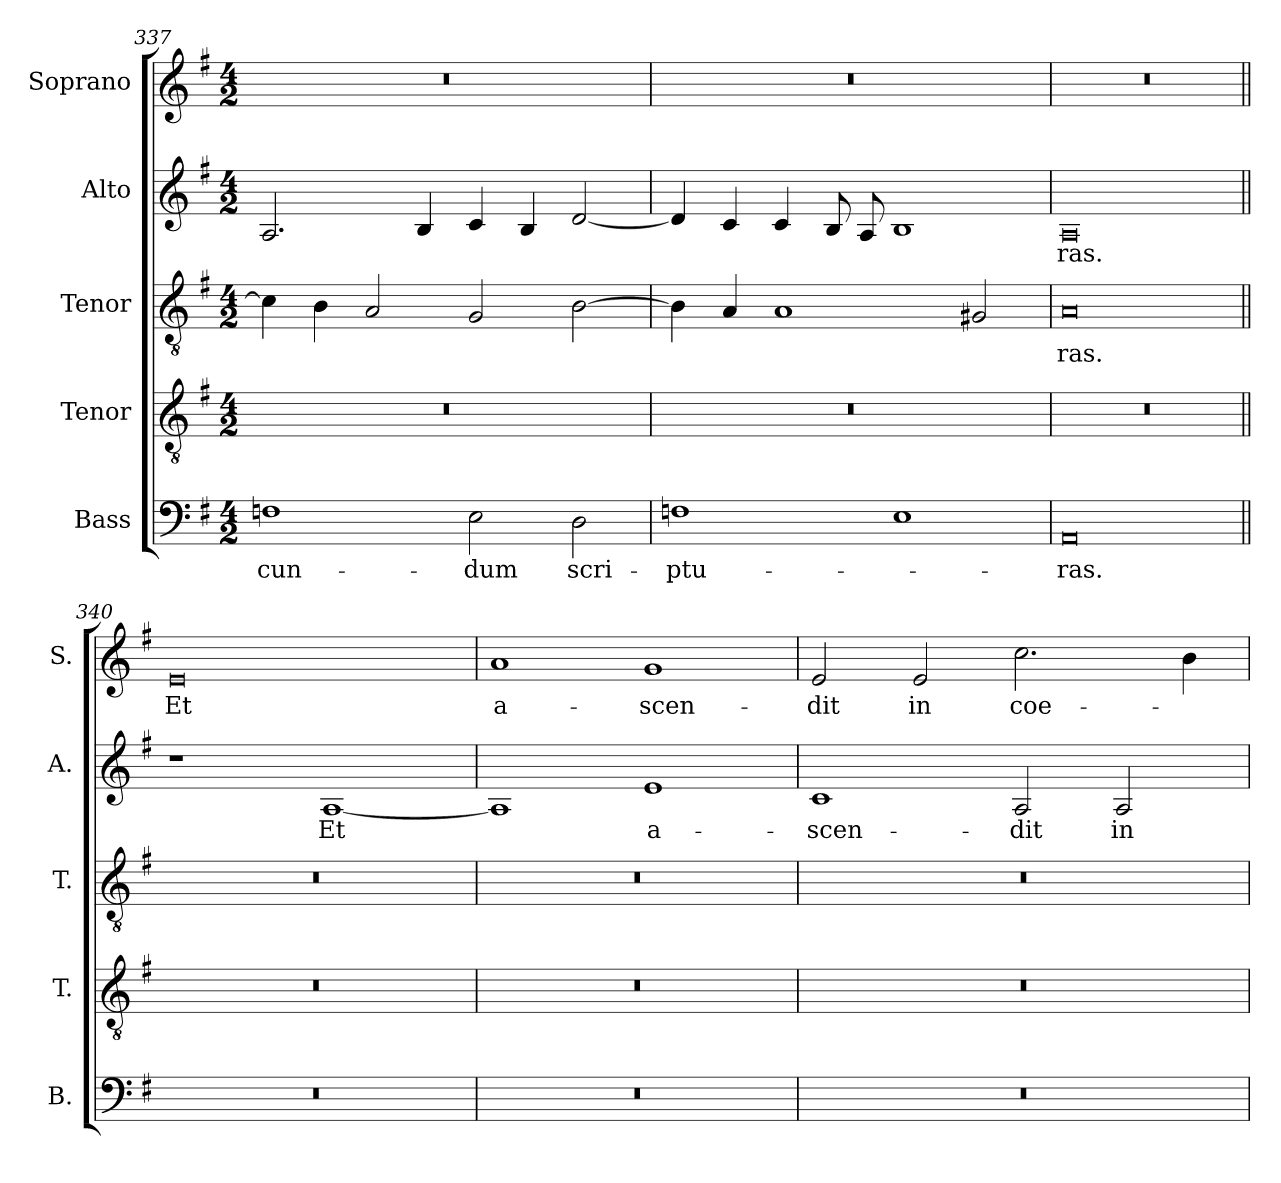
**kern	**text	**kern	**kern	**text	**kern	**text	**kern	**text
*part5	*part5	*part4	*part3	*part3	*part2	*part2	*part1	*part1
*staff5	*staff5	*staff4	*staff3	*staff3	*staff2	*staff2	*staff1	*staff1
*I"Bass	*	*I"Tenor	*I"Tenor	*	*I"Alto	*	*I"Soprano	*
*I'B.	*	*I'T.	*I'T.	*	*I'A.	*	*I'S.	*
*clefF4	*	*clefGv2	*clefGv2	*	*clefG2	*	*clefG2	*
*	*	*ITrd7c12	*ITrd7c12	*	*	*	*	*
*k[f#]	*	*k[f#]	*k[f#]	*	*k[f#]	*	*k[f#]	*
*G:	*	*G:	*G:	*	*G:	*	*G:	*
*M4/2	*	*M4/2	*M4/2	*	*M4/2	*	*M4/2	*
=337	=337	=337	=337	=337	=337	=337	=337	=337
!	!LO:LY:b:color=#000000	!LO:N:vis=1	!	!	!	!	!LO:N:vis=1	!
1Fni	-cun-	0r	4Ci\]	.	2.Ai/	.	0r	.
.	.	.	4BBi\	.	.	.	.	.
.	.	.	2AAi/	.	.	.	.	.
.	.	.	.	.	4Bi/	.	.	.
!	!LO:LY:b:color=#000000	!	!	!	!	!	!	!
2Ei\	-dum	.	2GGi/	.	4ci/	.	.	.
.	.	.	.	.	4Bi/	.	.	.
!	!LO:LY:b:color=#000000	!	!	!	!	!	!	!
2Di\	scri-	.	[2BBi\	.	[2di/	.	.	.
=338	=338	=338	=338	=338	=338	=338	=338	=338
!	!LO:LY:b:color=#000000	!LO:N:vis=1	!	!	!	!	!LO:N:vis=1	!
1Fni	-ptu-	0r	4BBi\]	.	4di/]	.	0r	.
.	.	.	4AAi/	.	4ci/	.	.	.
.	.	.	1AAi	.	4ci/	.	.	.
.	.	.	.	.	8Bi/	.	.	.
.	.	.	.	.	8Ai/	.	.	.
1Ei	.	.	.	.	1Bi	.	.	.
.	.	.	2GG#Xi/	.	.	.	.	.
=339	=339	=339	=339	=339	=339	=339	=339	=339
!	!LO:LY:b:color=#000000	!LO:N:vis=1	!	!	!	!	!	!
!	!	!	!	!LO:LY:b:color=#000000	!	!	!	!
!	!	!	!	!	!	!LO:LY:b:color=#000000	!LO:N:vis=1	!
0AAi	-ras.	0r	0AAi	-ras.	0Ai	-ras.	0r	.
!!LO:LB:g=z
=340||	=340||	=340||	=340||	=340||	=340||	=340||	=340||	=340||
!LO:N:vis=1	!	!LO:N:vis=1	!LO:N:vis=1	!	!	!	!	!
!	!	!	!	!	!	!	!	!LO:LY:b:color=#000000
0r	.	0r	0r	.	1r	.	0ei	Et
!	!	!	!	!	!	!LO:LY:b:color=#000000	!	!
.	.	.	.	.	[1Ai	Et	.	.
=341	=341	=341	=341	=341	=341	=341	=341	=341
!LO:N:vis=1	!	!LO:N:vis=1	!LO:N:vis=1	!	!	!	!	!
!	!	!	!	!	!	!	!	!LO:LY:b:color=#000000
0r	.	0r	0r	.	1Ai]	.	1ai	a-
!	!	!	!	!	!	!LO:LY:b:color=#000000	!	!
!	!	!	!	!	!	!	!	!LO:LY:b:color=#000000
.	.	.	.	.	1ei	a-	1gi	-scen-
=342	=342	=342	=342	=342	=342	=342	=342	=342
!LO:N:vis=1	!	!LO:N:vis=1	!LO:N:vis=1	!	!	!	!	!
!	!	!	!	!	!	!LO:LY:b:color=#000000	!	!
!	!	!	!	!	!	!	!	!LO:LY:b:color=#000000
0r	.	0r	0r	.	1ci	-scen-	2ei/	-dit
!	!	!	!	!	!	!	!	!LO:LY:b:color=#000000
.	.	.	.	.	.	.	2ei/	in
!	!	!	!	!	!	!LO:LY:b:color=#000000	!	!
!	!	!	!	!	!	!	!	!LO:LY:b:color=#000000
.	.	.	.	.	2Ai/	-dit	2.cci\	coe-
!	!	!	!	!	!	!LO:LY:b:color=#000000	!	!
.	.	.	.	.	2Ai/	in	.	.
.	.	.	.	.	.	.	4bi\	.
=	=	=	=	=	=	=	=	=
*-	*-	*-	*-	*-	*-	*-	*-	*-
